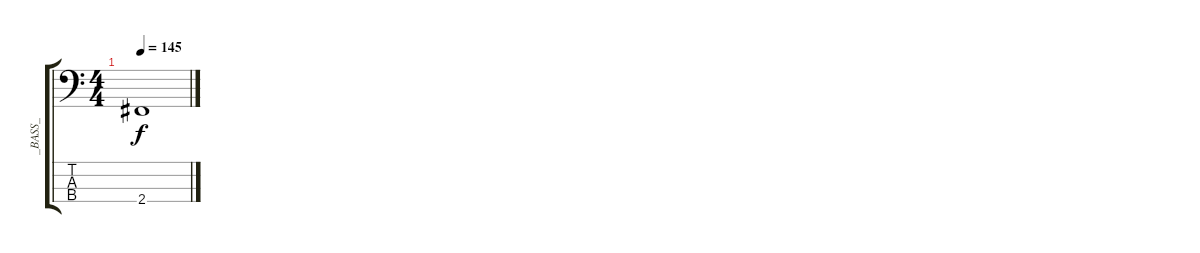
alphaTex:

\track ("_BASS_" "_BASS_") {instrument electricbasspick}
\staff {score tabs}
\tuning (G2 D2 A1 E1) {hide}
\ts (4 4)
\tempo 145
\clef f4
\ks c
2.4.1{dy f}
